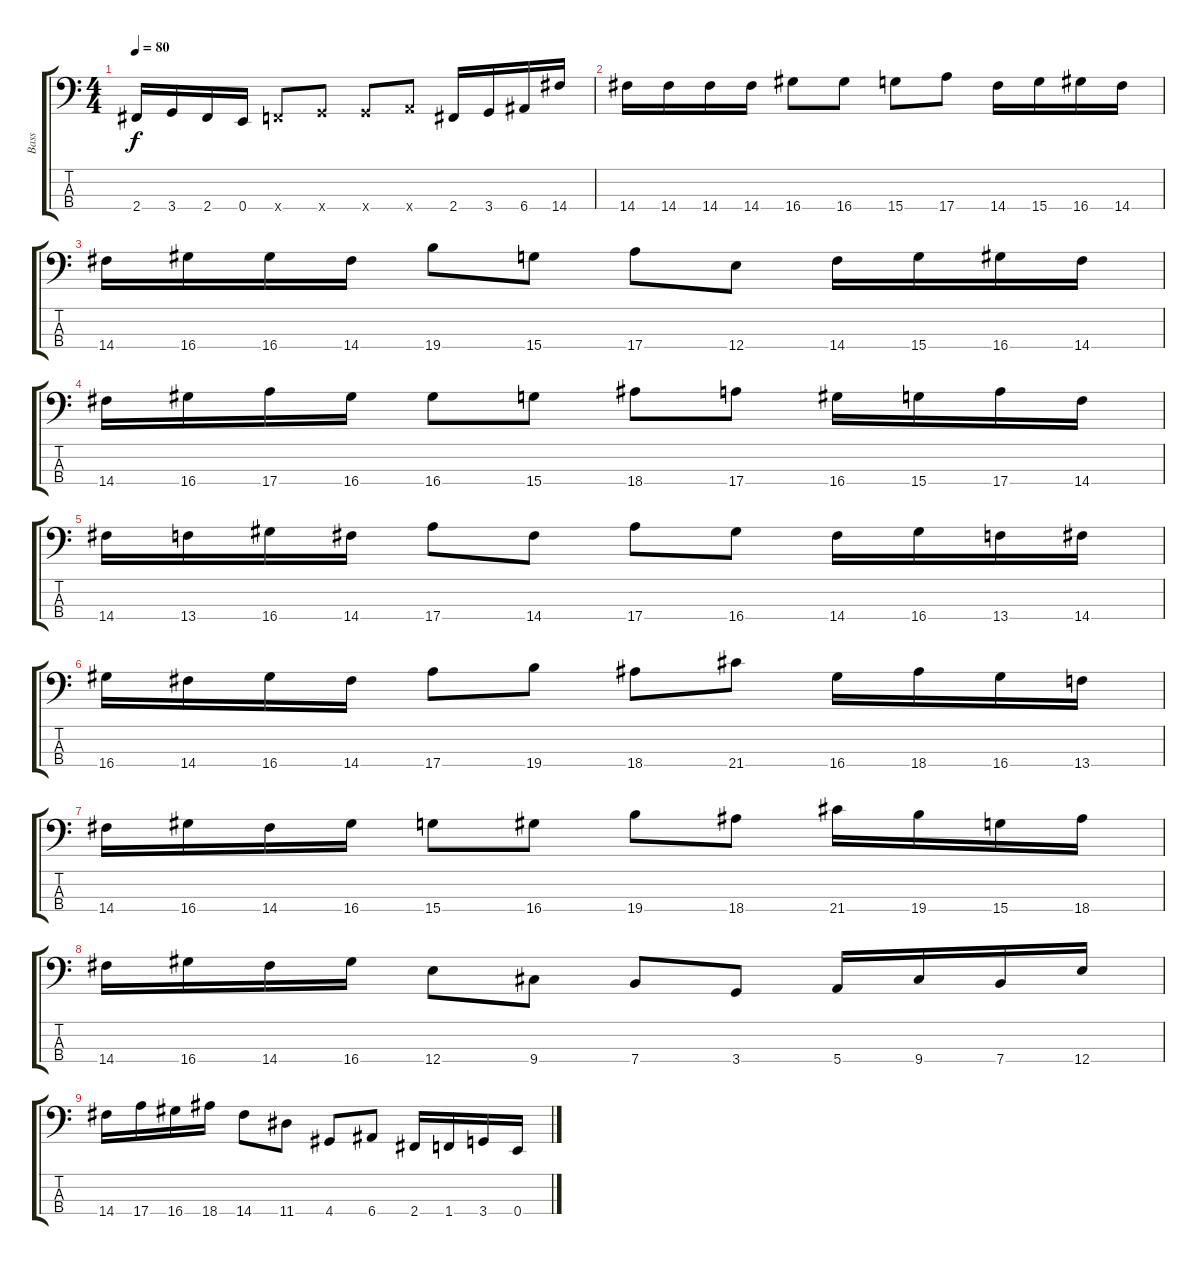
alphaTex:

\track ("Bass" "Bass") {instrument electricbasspick}
\staff {score tabs}
\tuning (G2 D2 A1 E1) {hide}
\ts (4 4)
\tempo 80
\clef f4
\ks c
2.4.16{dy f} 3.4.16 2.4.16 0.4.16 1.4{x}.8 3.4{x}.8 3.4{x}.8 5.4{x}.8 2.4.16 3.4.16 6.4.16 14.4.16 |
14.4.16 14.4.16 14.4.16 14.4.16 16.4.8 16.4.8 15.4.8 17.4.8 14.4.16 15.4.16 16.4.16 14.4.16 |
14.4.16 16.4.16 16.4.16 14.4.16 19.4.8 15.4.8 17.4.8 12.4.8 14.4.16 15.4.16 16.4.16 14.4.16 |
14.4.16 16.4.16 17.4.16 16.4.16 16.4.8 15.4.8 18.4.8 17.4.8 16.4.16 15.4.16 17.4.16 14.4.16 |
14.4.16 13.4.16 16.4.16 14.4.16 17.4.8 14.4.8 17.4.8 16.4.8 14.4.16 16.4.16 13.4.16 14.4.16 |
16.4.16 14.4.16 16.4.16 14.4.16 17.4.8 19.4.8 18.4.8 21.4.8 16.4.16 18.4.16 16.4.16 13.4.16 |
14.4.16 16.4.16 14.4.16 16.4.16 15.4.8 16.4.8 19.4.8 18.4.8 21.4.16 19.4.16 15.4.16 18.4.16 |
14.4.16 16.4.16 14.4.16 16.4.16 12.4.8 9.4.8 7.4.8 3.4.8 5.4.16 9.4.16 7.4.16 12.4.16 |
14.4.16 17.4.16 16.4.16 18.4.16 14.4.8 11.4.8 4.4.8 6.4.8 2.4.16 1.4.16 3.4.16 0.4.16
